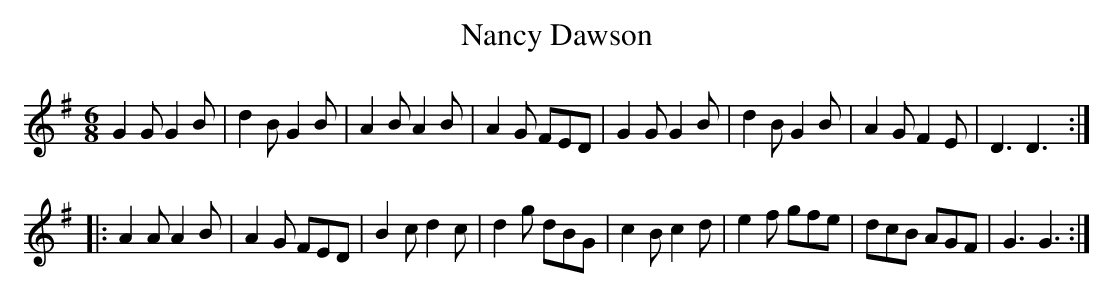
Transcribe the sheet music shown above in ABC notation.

X:1
T:Nancy Dawson
L:1/8
M:6/8
K:G
G2G G2B|d2B G2B|A2B A2B|A2G FED|\
G2G G2B|d2B G2B|A2G F2E|D3  D3::
A2A A2B|A2G FED|B2c d2c|d2g dBG|\
c2B c2d|e2f gfe|dcB AGF|G3  G3:|
